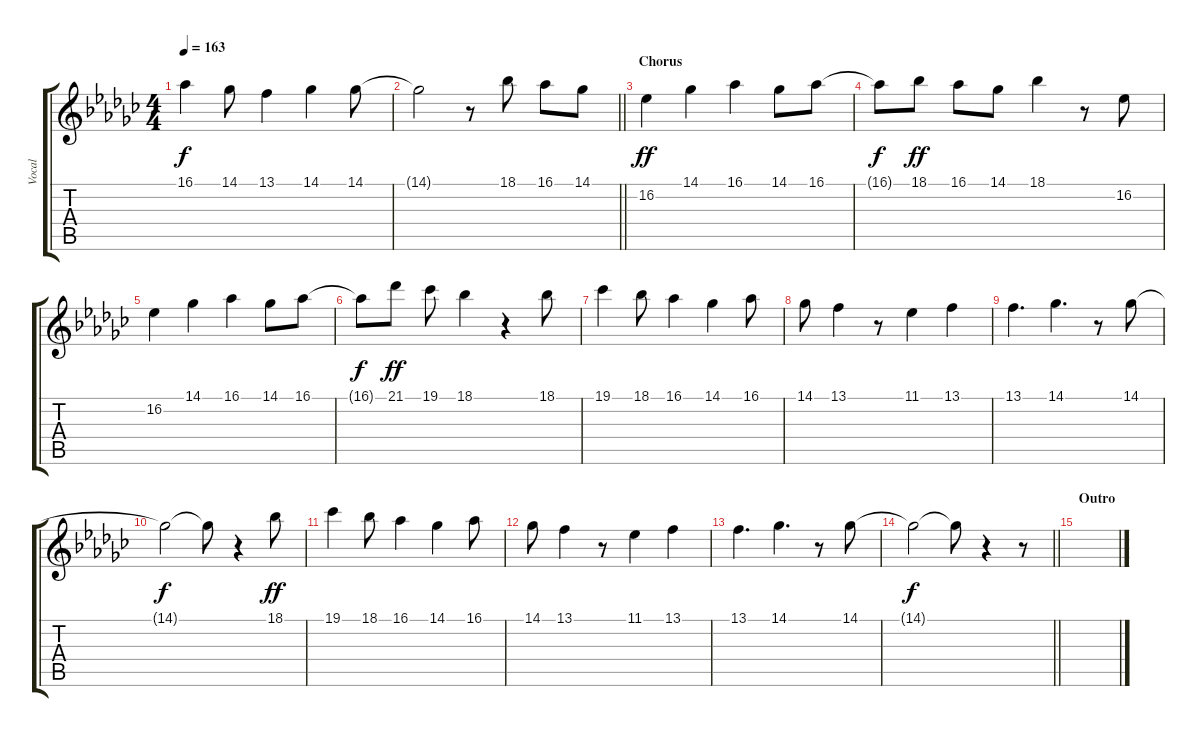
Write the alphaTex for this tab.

\track ("Vocal" "Vocal") {instrument baritonesax}
\staff {score tabs}
\tuning (E4 B3 G3 D3 A2 E2) {hide}
\ts (4 4)
\tempo 163
\clef g2
\ks gb
16.1.4{dy f} 14.1.8 13.1.4 14.1.4 14.1.8 |
\barLineRight lightlight
14.1{t}.2 r.8 18.1.8 16.1.8 14.1.8 |
\section ("" "Chorus")
16.2.4{dy ff} 14.1.4 16.1.4 14.1.8 16.1.8 |
16.1{t}.8{dy f} 18.1.8{dy ff} 16.1.8 14.1.8 18.1.4 r.8 16.2.8 |
16.2.4 14.1.4 16.1.4 14.1.8 16.1.8 |
16.1{t}.8{dy f} 21.1.8{dy ff} 19.1.8 18.1.4 r.4 18.1.8 |
19.1.4 18.1.8 16.1.4 14.1.4 16.1.8 |
14.1.8 13.1.4 r.8 11.1.4 13.1.4 |
13.1.4{d} 14.1.4{d} r.8 14.1.8 |
14.1{t}.2{dy f} 14.1{t}.8 r.4 18.1.8{dy ff} |
19.1.4 18.1.8 16.1.4 14.1.4 16.1.8 |
14.1.8 13.1.4 r.8 11.1.4 13.1.4 |
13.1.4{d} 14.1.4{d} r.8 14.1.8 |
\barLineRight lightlight
14.1{t}.2{dy f} 14.1{t}.8 r.4 r.8 |
\section ("" "Outro")
